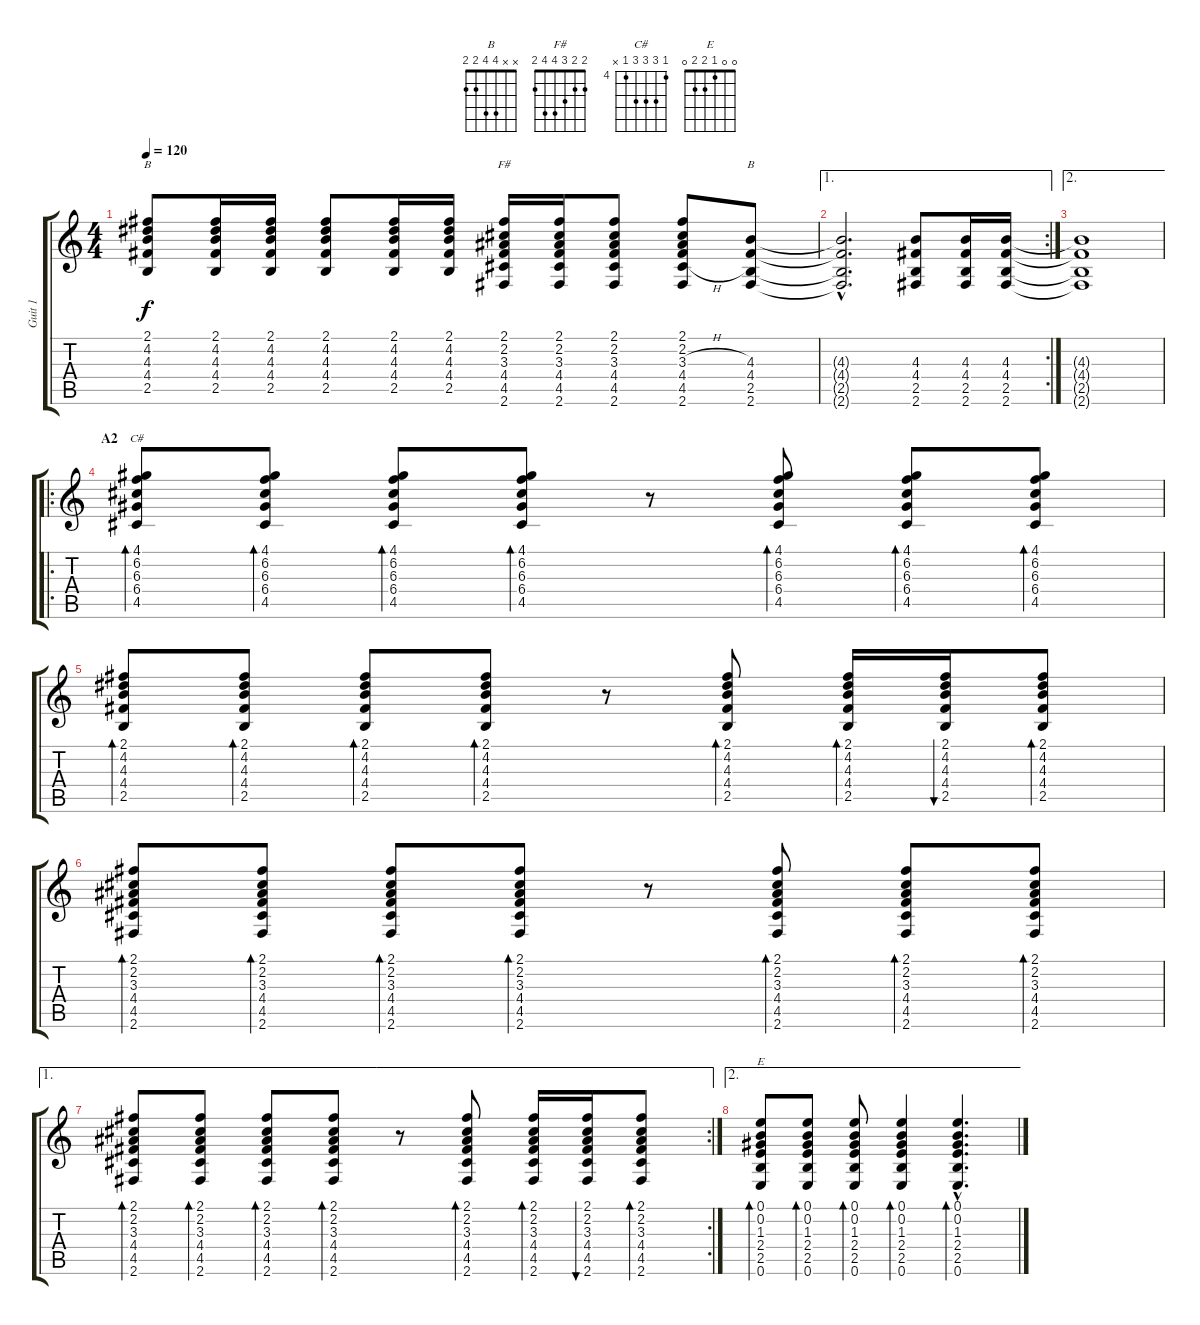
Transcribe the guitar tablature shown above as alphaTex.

\track ("Guit 1" "Guit 1") {instrument acousticguitarnylon}
\staff {score tabs}
\tuning (E4 B3 G3 D3 A2 E2) {hide}
\chord ("B" 2 4 4 4 2 x)
\chord ("F#" 2 2 3 4 4 2)
\chord ("B" x x 4 4 2 2)
\chord ("C#" 4 6 6 6 4 x) {firstfret 4}
\chord ("E" 0 0 1 2 2 0)
\ts (4 4)
\tempo 120
\clef g2
\ks c
(2.1 4.2 4.3 4.4 2.5).8{ch "B" dy f} (2.1 4.2 4.3 4.4 2.5).16 (2.1 4.2 4.3 4.4 2.5).16 (2.1 4.2 4.3 4.4 2.5).8 (2.1 4.2 4.3 4.4 2.5).16 (2.1 4.2 4.3 4.4 2.5).16 (2.1 2.2 3.3 4.4 4.5 2.6).16{ch "F#"} (2.1 2.2 3.3 4.4 4.5 2.6).16 (2.1 2.2 3.3 4.4 4.5 2.6).8 (2.1 2.2 3.3{h} 4.4 4.5{h} 2.6).8 (4.3 4.4 2.5 2.6).8{ch "B"} |
\ae 1
\rc 2
(4.3{hac t} 4.4{hac t} 2.5{hac t} 2.6{hac t}).2{d} (4.3 4.4 2.5 2.6).8 (4.3 4.4 2.5 2.6).16 (4.3 4.4 2.5 2.6).16 |
\ae 2
(4.3{t} 4.4{t} 2.5{t} 2.6{t}).1 |
\ro
\section ("" "A2")
(4.1 6.2 6.3 6.4 4.5).8{bd 30 ch "C#"} (4.1 6.2 6.3 6.4 4.5).8{bd 30} (4.1 6.2 6.3 6.4 4.5).8{bd 30} (4.1 6.2 6.3 6.4 4.5).8{bd 30} r.8 (4.1 6.2 6.3 6.4 4.5).8{bd 30} (4.1 6.2 6.3 6.4 4.5).8{bd 30} (4.1 6.2 6.3 6.4 4.5).8{bd 30} |
(2.1 4.2 4.3 4.4 2.5).8{bd 30} (2.1 4.2 4.3 4.4 2.5).8{bd 30} (2.1 4.2 4.3 4.4 2.5).8{bd 30} (2.1 4.2 4.3 4.4 2.5).8{bd 30} r.8 (2.1 4.2 4.3 4.4 2.5).8{bd 30} (2.1 4.2 4.3 4.4 2.5).16{bd 30} (2.1 4.2 4.3 4.4 2.5).16{bu 30} (2.1 4.2 4.3 4.4 2.5).8{bd 30} |
(2.1 2.2 3.3 4.4 4.5 2.6).8{bd 30} (2.1 2.2 3.3 4.4 4.5 2.6).8{bd 30} (2.1 2.2 3.3 4.4 4.5 2.6).8{bd 30} (2.1 2.2 3.3 4.4 4.5 2.6).8{bd 30} r.8 (2.1 2.2 3.3 4.4 4.5 2.6).8{bd 30} (2.1 2.2 3.3 4.4 4.5 2.6).8{bd 30} (2.1 2.2 3.3 4.4 4.5 2.6).8{bd 30} |
\ae 1
\rc 2
(2.1 2.2 3.3 4.4 4.5 2.6).8{bd 30} (2.1 2.2 3.3 4.4 4.5 2.6).8{bd 30} (2.1 2.2 3.3 4.4 4.5 2.6).8{bd 30} (2.1 2.2 3.3 4.4 4.5 2.6).8{bd 30} r.8 (2.1 2.2 3.3 4.4 4.5 2.6).8{bd 60} (2.1 2.2 3.3 4.4 4.5 2.6).16{bd 30} (2.1 2.2 3.3 4.4 4.5 2.6).16{bu 30} (2.1 2.2 3.3 4.4 4.5 2.6).8{bd 30} |
\ae 2
(0.1 0.2 1.3 2.4 2.5 0.6).8{bd 60 ch "E"} (0.1 0.2 1.3 2.4 2.5 0.6).8{bd 60} (0.1 0.2 1.3 2.4 2.5 0.6).8{bd 60} (0.1 0.2 1.3 2.4 2.5 0.6).4{bd 60} (0.1{hac} 0.2{hac} 1.3{hac} 2.4{hac} 2.5{hac} 0.6{hac}).4{d bd 60 volume 3}
